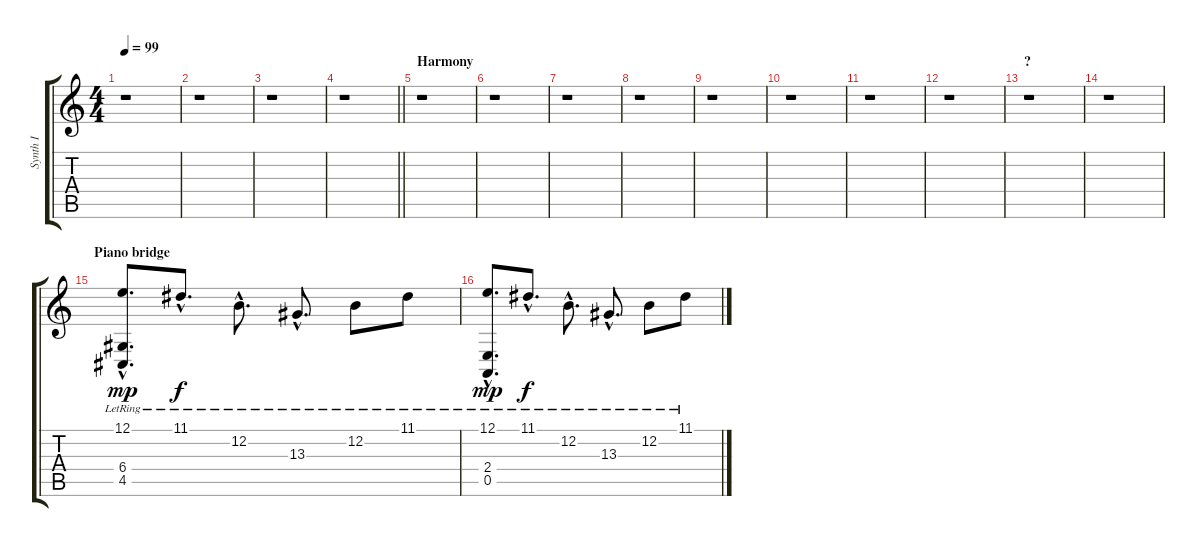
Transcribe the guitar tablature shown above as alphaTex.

\track ("Synth I" "Synth I") {instrument brightacousticpiano}
\staff {score tabs}
\tuning (E4 B3 G3 D3 A2 E2) {hide}
\ts (4 4)
\tempo 99
\clef g2
\ks c
r.1{dy f} |
r.1 |
r.1 |
\barLineRight lightlight
r.1 |
\section ("" "Harmony")
r.1 |
r.1 |
r.1 |
r.1 |
r.1 |
r.1 |
r.1 |
r.1 |
\section ("" "?")
r.1 |
r.1 |
\section ("" "Piano bridge")
(12.1{hac lr} 6.4{hac lr} 4.5{hac lr}).8{d dy mp} 11.1{hac lr}.8{d dy f} 12.2{hac lr}.8{d} 13.3{hac lr}.8{d} 12.2{lr}.8 11.1{lr}.8 |
(12.1{hac lr} 2.4{hac lr} 0.5{hac lr}).8{d dy mp} 11.1{hac lr}.8{d dy f} 12.2{hac lr}.8{d} 13.3{hac lr}.8{d} 12.2{lr}.8 11.1{lr}.8
